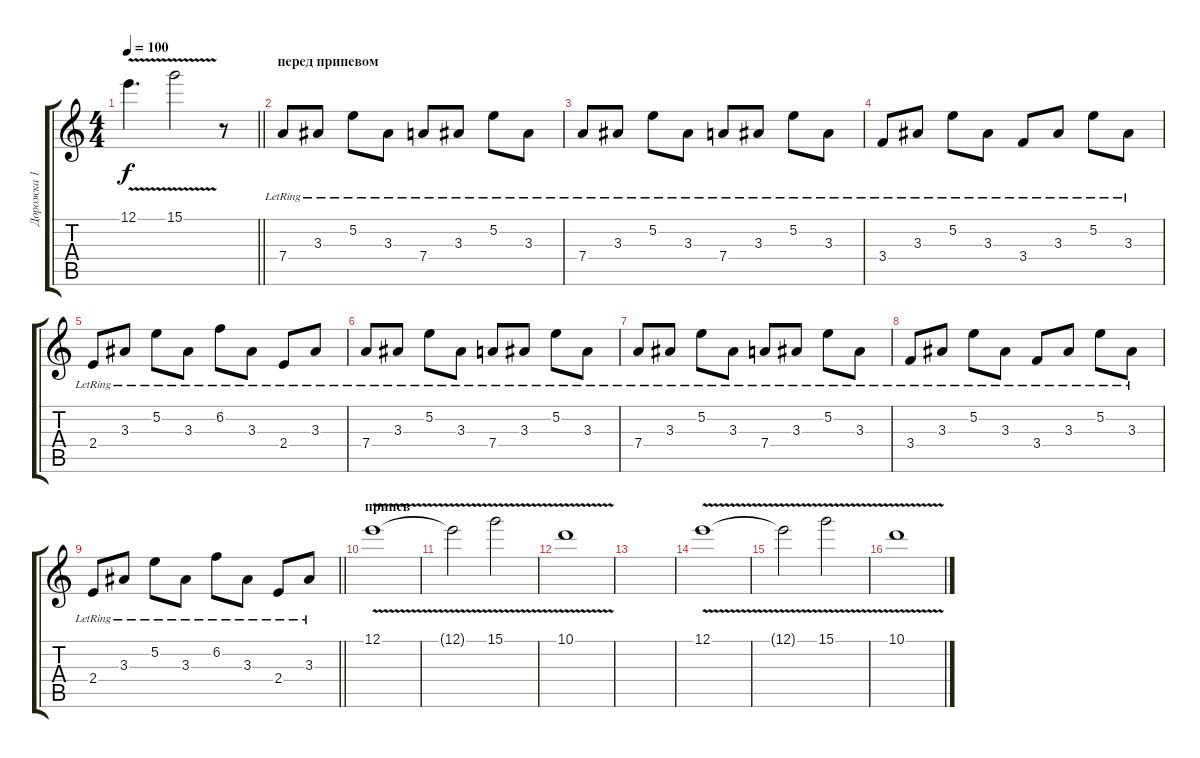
\track ("Дорожка 1" "Дорожка 1") {instrument electricguitarjazz}
\staff {score tabs}
\tuning (E4 B3 G3 D3 A2 E2) {hide}
\ts (4 4)
\tempo 100
\clef g2
\barLineRight lightlight
\ks c
12.1{v}.4{d dy f} 15.1{v}.2 r.8 |
\section ("" "перед припевом ")
7.4{lr}.8 3.3{lr}.8 5.2{lr}.8 3.3{lr}.8 7.4{lr}.8 3.3{lr}.8 5.2{lr}.8 3.3{lr}.8 |
7.4{lr}.8 3.3{lr}.8 5.2{lr}.8 3.3{lr}.8 7.4{lr}.8 3.3{lr}.8 5.2{lr}.8 3.3{lr}.8 |
3.4{lr}.8 3.3{lr}.8 5.2{lr}.8 3.3{lr}.8 3.4{lr}.8 3.3{lr}.8 5.2{lr}.8 3.3{lr}.8 |
2.4{lr}.8 3.3{lr}.8 5.2{lr}.8 3.3{lr}.8 6.2{lr}.8 3.3{lr}.8 2.4{lr}.8 3.3{lr}.8 |
7.4{lr}.8 3.3{lr}.8 5.2{lr}.8 3.3{lr}.8 7.4{lr}.8 3.3{lr}.8 5.2{lr}.8 3.3{lr}.8 |
7.4{lr}.8 3.3{lr}.8 5.2{lr}.8 3.3{lr}.8 7.4{lr}.8 3.3{lr}.8 5.2{lr}.8 3.3{lr}.8 |
3.4{lr}.8 3.3{lr}.8 5.2{lr}.8 3.3{lr}.8 3.4{lr}.8 3.3{lr}.8 5.2{lr}.8 3.3{lr}.8 |
\barLineRight lightlight
2.4{lr}.8 3.3{lr}.8 5.2{lr}.8 3.3{lr}.8 6.2{lr}.8 3.3{lr}.8 2.4{lr}.8 3.3{lr}.8 |
\section ("" "припев")
12.1{v}.1 |
12.1{t}.2 15.1{v}.2 |
10.1{v}.1 |
|
12.1{v}.1 |
12.1{t}.2 15.1{v}.2 |
10.1{v}.1
